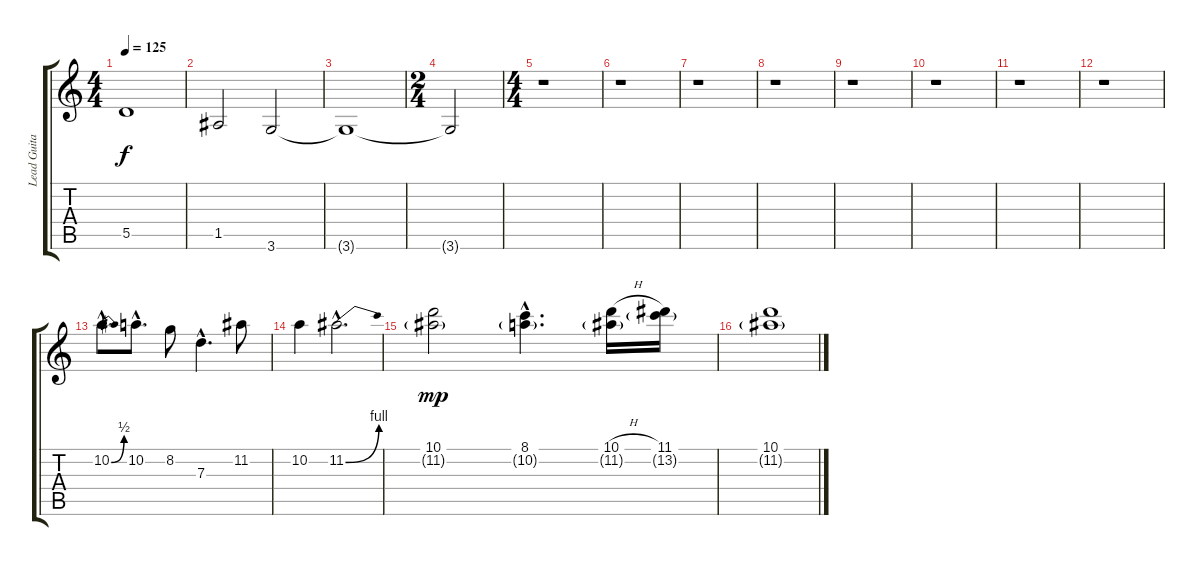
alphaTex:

\track ("Lead Guitar" "Lead Guita") {instrument distortionguitar}
\staff {score tabs}
\tuning (E4 B3 G3 D3 A2 E2) {hide}
\ts (4 4)
\tempo 125
\clef g2
\ks c
5.5.1{dy f} |
1.5.2 3.6.2 |
3.6{t}.1 |
\ts (2 4)
3.6{t}.2 |
\ts (4 4)
r.1 |
r.1 |
r.1 |
r.1 |
r.1 |
r.1 |
r.1 |
r.1 |
10.2{be (bend 0 0 60 2) hac}.8{d} 10.2{hac}.8{d} 8.2.8 7.3{hac}.4{d} 11.2.8 |
10.2.4 11.2{be (bend 0 0 60 4) hac}.2{d} |
(10.1 11.2{g}).2{dy mp} (8.1{hac} 10.2{g hac}).4{d} (10.1{h} 11.2{g}).16 (11.1 13.2{g}).16 |
(10.1 11.2{g}).1
